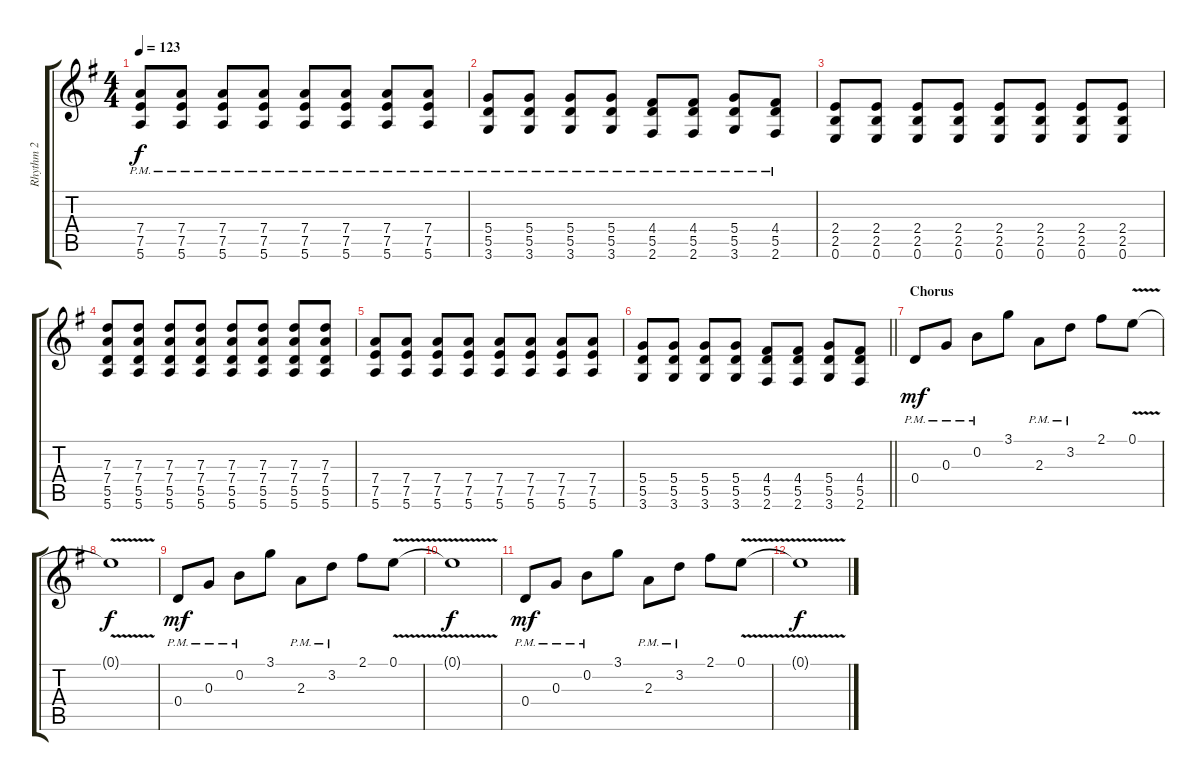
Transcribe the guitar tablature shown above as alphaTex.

\track ("Rhythm 2" "Rhythm 2") {instrument distortionguitar}
\staff {score tabs}
\tuning (E4 B3 G3 D3 A2 E2) {hide}
\ts (4 4)
\tempo 123
\clef g2
\ks g
(7.4{pm} 7.5{pm} 5.6{pm}).8{dy f} (7.4{pm} 7.5{pm} 5.6{pm}).8 (7.4{pm} 7.5{pm} 5.6{pm}).8 (7.4{pm} 7.5{pm} 5.6{pm}).8 (7.4{pm} 7.5{pm} 5.6{pm}).8 (7.4{pm} 7.5{pm} 5.6{pm}).8 (7.4{pm} 7.5{pm} 5.6{pm}).8 (7.4{pm} 7.5{pm} 5.6{pm}).8 |
(5.4{pm} 5.5{pm} 3.6{pm}).8 (5.4{pm} 5.5{pm} 3.6{pm}).8 (5.4{pm} 5.5{pm} 3.6{pm}).8 (5.4{pm} 5.5{pm} 3.6{pm}).8 (4.4{pm} 5.5{pm} 2.6{pm}).8 (4.4{pm} 5.5{pm} 2.6{pm}).8 (5.4{pm} 5.5{pm} 3.6{pm}).8 (4.4{pm} 5.5{pm} 2.6{pm}).8 |
(2.4 2.5 0.6).8 (2.4 2.5 0.6).8 (2.4 2.5 0.6).8 (2.4 2.5 0.6).8 (2.4 2.5 0.6).8 (2.4 2.5 0.6).8 (2.4 2.5 0.6).8 (2.4 2.5 0.6).8 |
(7.3 7.4 5.5 5.6).8 (7.3 7.4 5.5 5.6).8 (7.3 7.4 5.5 5.6).8 (7.3 7.4 5.5 5.6).8 (7.3 7.4 5.5 5.6).8 (7.3 7.4 5.5 5.6).8 (7.3 7.4 5.5 5.6).8 (7.3 7.4 5.5 5.6).8 |
(7.4 7.5 5.6).8 (7.4 7.5 5.6).8 (7.4 7.5 5.6).8 (7.4 7.5 5.6).8 (7.4 7.5 5.6).8 (7.4 7.5 5.6).8 (7.4 7.5 5.6).8 (7.4 7.5 5.6).8 |
\barLineRight lightlight
(5.4 5.5 3.6).8 (5.4 5.5 3.6).8 (5.4 5.5 3.6).8 (5.4 5.5 3.6).8 (4.4 5.5 2.6).8 (4.4 5.5 2.6).8 (5.4 5.5 3.6).8 (4.4 5.5 2.6).8 |
\section ("" "Chorus")
0.4{pm}.8{dy mf volume 8} 0.3{pm}.8 0.2{pm}.8 3.1.8 2.3{pm}.8 3.2{pm}.8 2.1.8 0.1{v}.8 |
0.1{t}.1{dy f} |
0.4{pm}.8{dy mf} 0.3{pm}.8 0.2{pm}.8 3.1.8 2.3{pm}.8 3.2{pm}.8 2.1.8 0.1{v}.8 |
0.1{t}.1{dy f} |
0.4{pm}.8{dy mf} 0.3{pm}.8 0.2{pm}.8 3.1.8 2.3{pm}.8 3.2{pm}.8 2.1.8 0.1{v}.8 |
0.1{t}.1{dy f}
